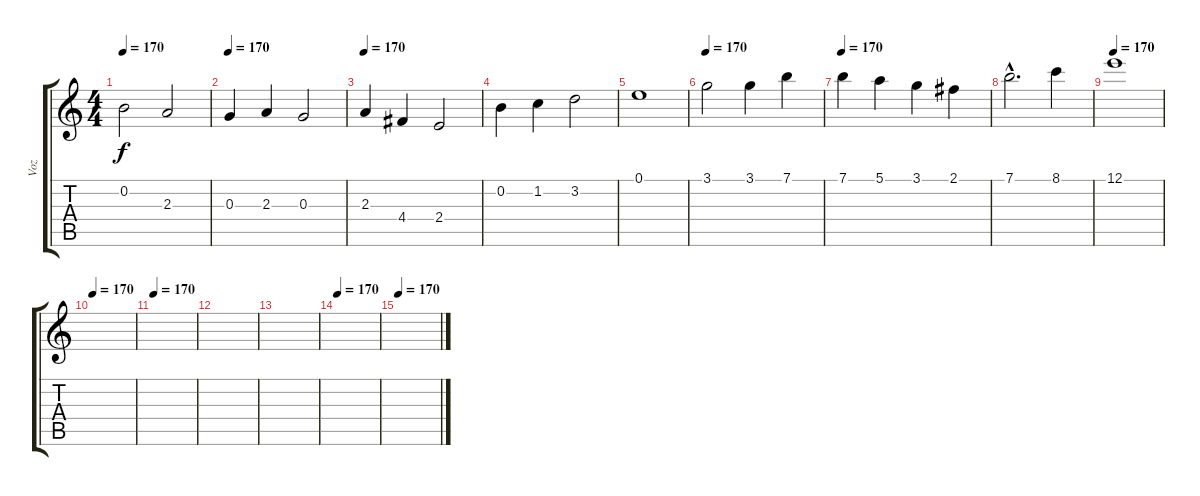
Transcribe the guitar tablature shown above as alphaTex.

\track ("Voz" "Voz") {instrument lead6voice}
\staff {score tabs}
\tuning (E5 B4 G4 D4 A3 E3) {hide}
\ts (4 4)
\tempo 170
\clef g2
\ks c
0.2.2{dy f} 2.3.2 |
\tempo 170
0.3.4 2.3.4 0.3.2 |
\tempo 170
2.3.4 4.4.4 2.4.2 |
0.2.4 1.2.4 3.2.2 |
0.1.1 |
\tempo 170
3.1.2 3.1.4 7.1.4 |
\tempo 170
7.1.4 5.1.4 3.1.4 2.1.4 |
7.1{hac}.2{d} 8.1.4 |
\tempo 170
12.1.1 |
\tempo 170
|
\tempo 170
|
|
|
\tempo 170
|
\tempo 170
